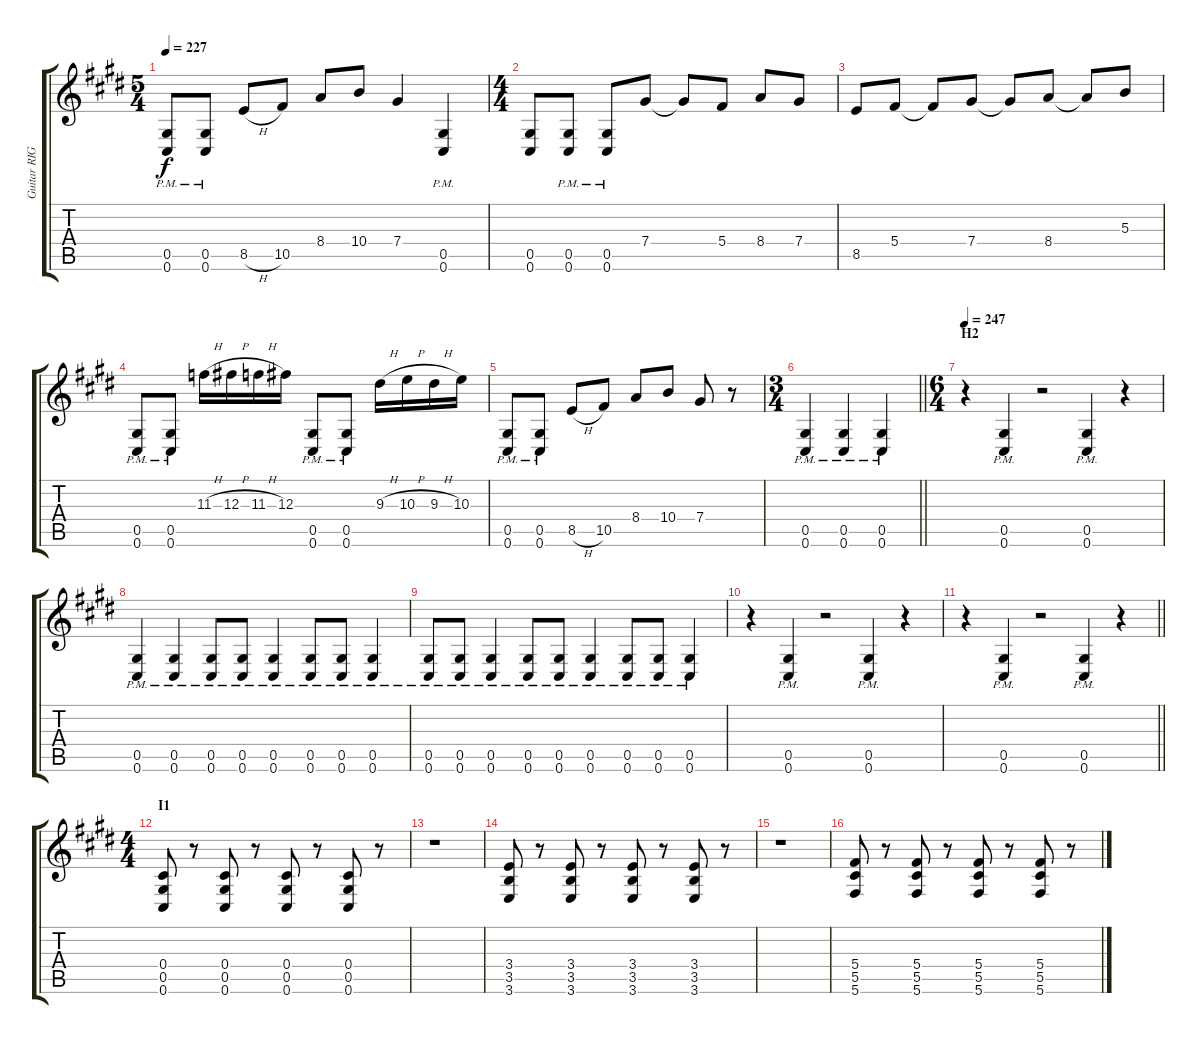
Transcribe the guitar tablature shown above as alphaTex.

\track ("Guitar RIGHT" "Guitar RIG") {instrument distortionguitar}
\staff {score tabs}
\tuning (Eb4 Bb3 Gb3 Db3 Ab2 Db2) {hide}
\ts (5 4)
\tempo 227
\clef g2
\ks c#minor
(0.5{pm} 0.6{pm}).8{dy f} (0.5{pm} 0.6{pm}).8 8.5{h}.8 10.5.8 8.4.8 10.4.8 7.4.4 (0.5{pm} 0.6{pm}).4 |
\ts (4 4)
(0.5 0.6).8 (0.5{pm} 0.6{pm}).8 (0.5{pm} 0.6{pm}).8 7.4.8 7.4{t}.8 5.4.8 8.4.8 7.4.8 |
8.5.8 5.4.8 5.4{t}.8 7.4.8 7.4{t}.8 8.4.8 8.4{t}.8 5.3.8 |
(0.5{pm} 0.6{pm}).8 (0.5{pm} 0.6{pm}).8 11.3{h}.16 12.3{h}.16 11.3{h}.16 12.3.16 (0.5{pm} 0.6{pm}).8 (0.5{pm} 0.6{pm}).8 9.3{h}.16 10.3{h}.16 9.3{h}.16 10.3.16 |
(0.5{pm} 0.6{pm}).8 (0.5{pm} 0.6{pm}).8 8.5{h}.8 10.5.8 8.4.8 10.4.8 7.4.8 r.8 |
\ts (3 4)
\barLineRight lightlight
(0.5{pm} 0.6{pm}).4 (0.5{pm} 0.6{pm}).4 (0.5{pm} 0.6{pm}).4 |
\ts (6 4)
\section ("" "H2")
\tempo 247
r.4 (0.5{pm} 0.6{pm}).4 r.2 (0.5{pm} 0.6{pm}).4 r.4 |
(0.5{pm} 0.6{pm}).4 (0.5{pm} 0.6{pm}).4 (0.5{pm} 0.6{pm}).8 (0.5{pm} 0.6{pm}).8 (0.5{pm} 0.6{pm}).4 (0.5{pm} 0.6{pm}).8 (0.5{pm} 0.6{pm}).8 (0.5{pm} 0.6{pm}).4 |
(0.5{pm} 0.6{pm}).8 (0.5{pm} 0.6{pm}).8 (0.5{pm} 0.6{pm}).4 (0.5{pm} 0.6{pm}).8 (0.5{pm} 0.6{pm}).8 (0.5{pm} 0.6{pm}).4 (0.5{pm} 0.6{pm}).8 (0.5{pm} 0.6{pm}).8 (0.5{pm} 0.6{pm}).4 |
r.4 (0.5{pm} 0.6{pm}).4 r.2 (0.5{pm} 0.6{pm}).4 r.4 |
\barLineRight lightlight
r.4 (0.5{pm} 0.6{pm}).4 r.2 (0.5{pm} 0.6{pm}).4 r.4 |
\ts (4 4)
\section ("" "I1")
(0.4 0.5 0.6).8 r.8 (0.4 0.5 0.6).8 r.8 (0.4 0.5 0.6).8 r.8 (0.4 0.5 0.6).8 r.8 |
r.1 |
(3.4 3.5 3.6).8 r.8 (3.4 3.5 3.6).8 r.8 (3.4 3.5 3.6).8 r.8 (3.4 3.5 3.6).8 r.8 |
r.1 |
(5.4 5.5 5.6).8 r.8 (5.4 5.5 5.6).8 r.8 (5.4 5.5 5.6).8 r.8 (5.4 5.5 5.6).8 r.8
